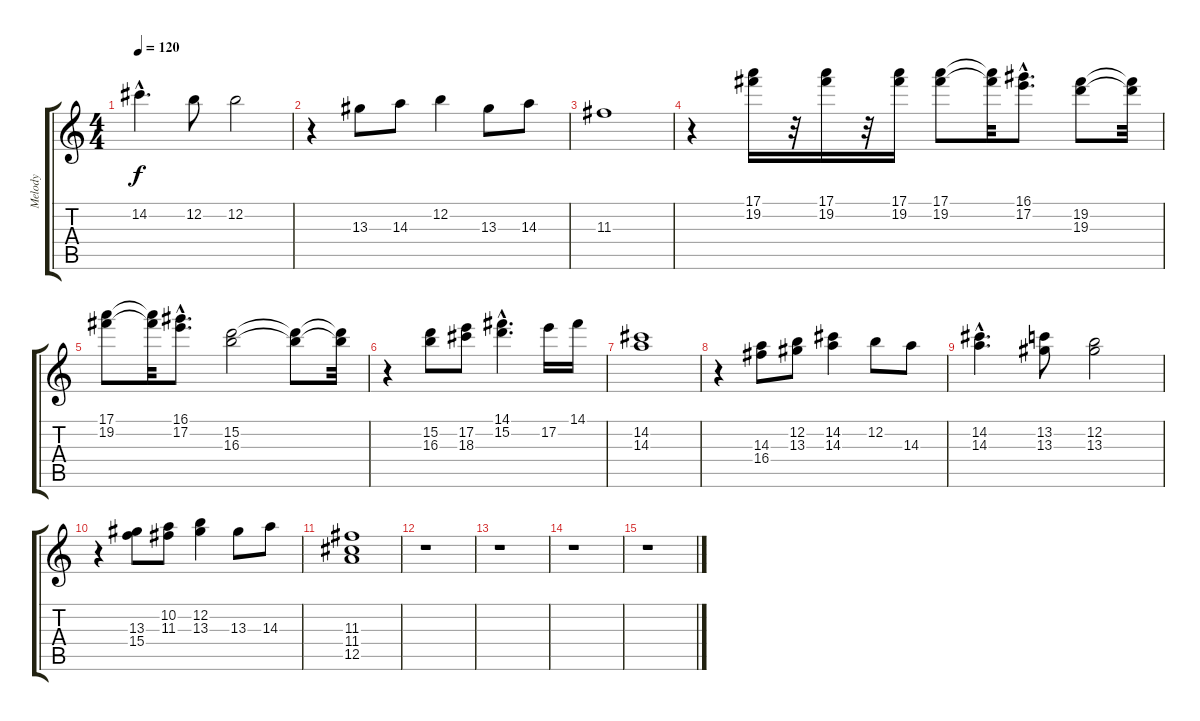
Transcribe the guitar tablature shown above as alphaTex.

\track ("Melody" "Melody") {instrument electricguitarjazz}
\staff {score tabs}
\tuning (E4 B3 G3 D3 A2 E2) {hide}
\ts (4 4)
\tempo 120
\clef g2
\ks c
14.2{hac}.4{d dy f} 12.2.8 12.2.2 |
r.4 13.3.8 14.3.8 12.2.4 13.3.8 14.3.8 |
11.3.1 |
r.4 (17.1 19.2).16 r.32 (17.1 19.2).16 r.32 (17.1 19.2).16 (17.1 19.2).8 (17.1{t} 19.2{t}).32 (16.1{hac} 17.2{hac}).8{d} (19.2 19.3).8 (19.2{t} 19.3{t}).32 |
(17.1 19.2).8 (17.1{t} 19.2{t}).32 (16.1{hac} 17.2{hac}).8{d} (15.2 16.3).2 (15.2{t} 16.3{t}).8 (15.2{t} 16.3{t}).32 |
r.4 (15.2 16.3).8 (17.2 18.3).8 (14.1{hac} 15.2{hac}).4{d} 17.2.16 14.1.16 |
(14.2 14.3).1 |
r.4 (14.3 16.4).8 (12.2 13.3).8 (14.2 14.3).4 12.2.8 14.3.8 |
(14.2{hac} 14.3{hac}).4{d} (13.2 13.3).8 (12.2 13.3).2 |
r.4 (13.3 15.4).8 (10.2 11.3).8 (12.2 13.3).4 13.3.8 14.3.8 |
(11.3 11.4 12.5).1 |
r.1 |
r.1 |
r.1 |
r.1
